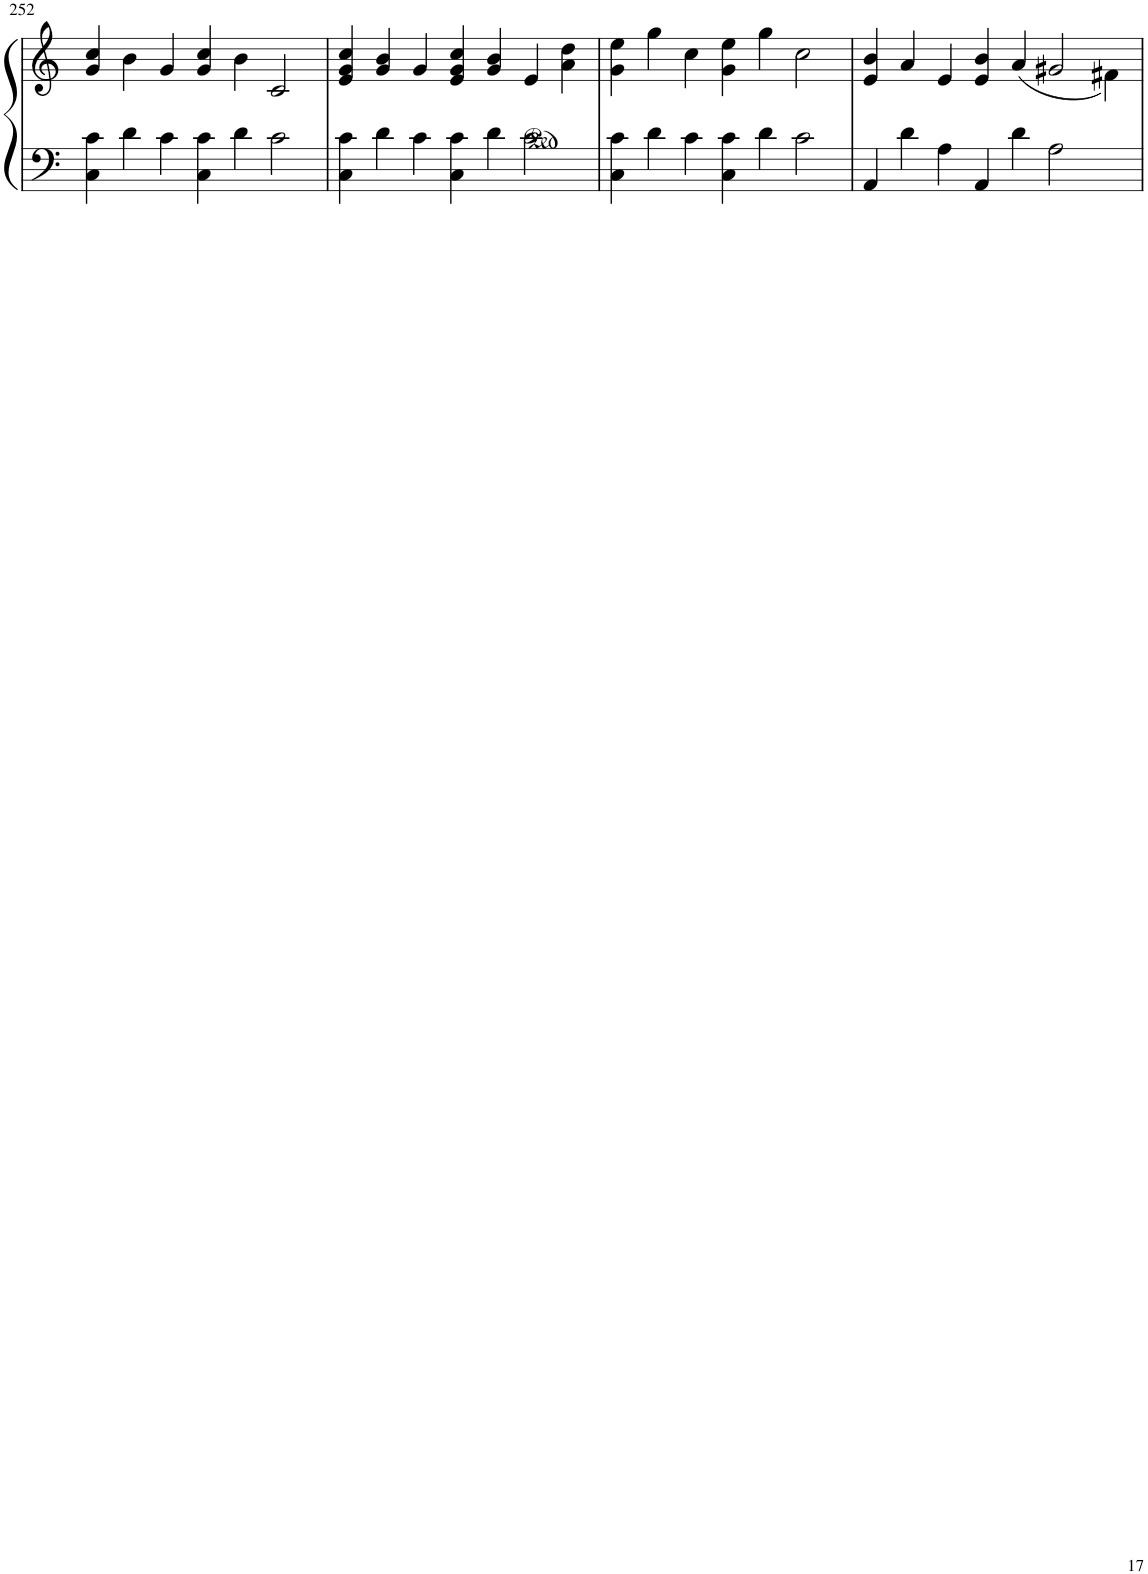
**kern	**kern
*part1	*part1
*staff2	*staff1
*I"Piano	*
*I'Pno	*
!!LO:PB:g=z
*clefF4	*clefG2
*k[]	*k[]
*M2/4	*M2/4
=252	=252
4C\ 4c\	4g/ 4cc/
4d\	4b\
4c\	4g/
4C\ 4c\	4g/ 4cc/
4d\	4b\
2c\	2c/
=253	=253
4C\ 4c\	4e/ 4g/ 4cc/
4d\	4g/ 4b/
4c\	4g/
4C\ 4c\	4e/ 4g/ 4cc/
4d\	4g/ 4b/
2c\	4e/
.	4a\ 4dd\
=254	=254
4C\ 4c\	4g\ 4ee\
4d\	4gg\
4c\	4cc\
4C\ 4c\	4g\ 4ee\
4d\	4gg\
2c\	2cc\
=255	=255
4AA/	4e/ 4b/
4d\	4a/
4A\	4e/
4AA/	4e/ 4b/
4d\	(<4a/
2A\	2g#X/
4ryy	4f#X\)
=	=
*-	*-
